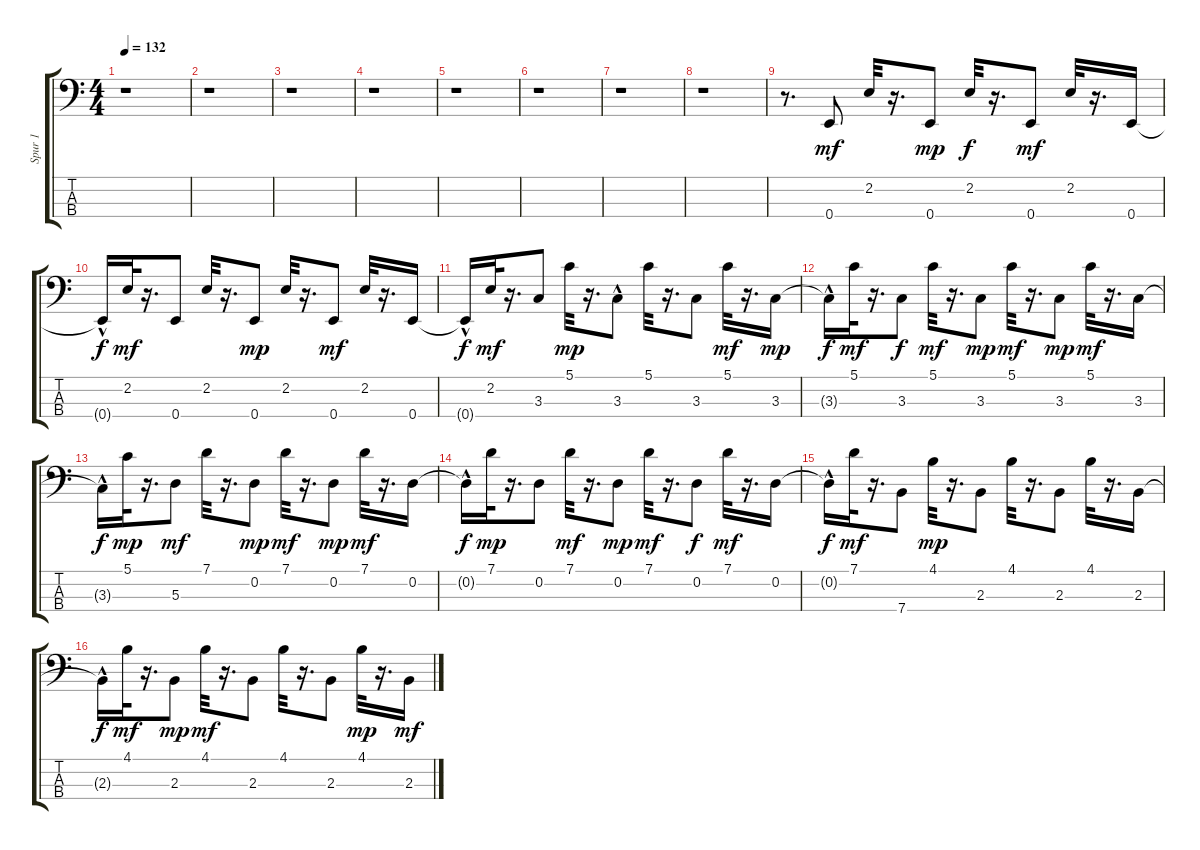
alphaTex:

\track ("Spur 1" "Spur 1") {instrument electricbassfinger}
\staff {score tabs}
\tuning (G2 D2 A1 E1) {hide}
\ts (4 4)
\tempo 132
\clef f4
\ks c
r.1{dy mf} |
r.1 |
r.1 |
r.1 |
r.1 |
r.1 |
r.1 |
r.1 |
r.8{d} 0.4.8 2.2.32 r.16{d} 0.4.8{dy mp} 2.2.32{dy f} r.16{d} 0.4.8{dy mf} 2.2.32 r.16{d} 0.4.16 |
0.4{hac t}.16{dy f} 2.2.32{dy mf} r.16{d} 0.4.8 2.2.32 r.16{d} 0.4.8{dy mp} 2.2.32 r.16{d} 0.4.8{dy mf} 2.2.32 r.16{d} 0.4.16 |
0.4{hac t}.16{dy f} 2.2.32{dy mf} r.16{d} 3.3.8 5.1.32{dy mp} r.16{d} 3.3{hac}.8 5.1.32 r.16{d} 3.3.8 5.1.32{dy mf} r.16{d} 3.3.16{dy mp} |
3.3{hac t}.16{dy f} 5.1.32{dy mf} r.16{d} 3.3.8{dy f} 5.1.32{dy mf} r.16{d} 3.3.8{dy mp} 5.1.32{dy mf} r.16{d} 3.3.8{dy mp} 5.1.32{dy mf} r.16{d} 3.3.16 |
3.3{hac t}.16{dy f} 5.1.32{dy mp} r.16{d} 5.3.8{dy mf} 7.1.32 r.16{d} 0.2.8{dy mp} 7.1.32{dy mf} r.16{d} 0.2.8{dy mp} 7.1.32{dy mf} r.16{d} 0.2.16 |
0.2{hac t}.16{dy f} 7.1.32{dy mp} r.16{d} 0.2.8 7.1.32{dy mf} r.16{d} 0.2.8{dy mp} 7.1.32{dy mf} r.16{d} 0.2.8{dy f} 7.1.32{dy mf} r.16{d} 0.2.16 |
0.2{hac t}.16{dy f} 7.1.32{dy mf} r.16{d} 7.4.8 4.1.32{dy mp} r.16{d} 2.3.8 4.1.32 r.16{d} 2.3.8 4.1.32 r.16{d} 2.3.16 |
2.3{hac t}.16{dy f} 4.1.32{dy mf} r.16{d} 2.3.8{dy mp} 4.1.32{dy mf} r.16{d} 2.3.8 4.1.32 r.16{d} 2.3.8 4.1.32{dy mp} r.16{d} 2.3.16{dy mf}
